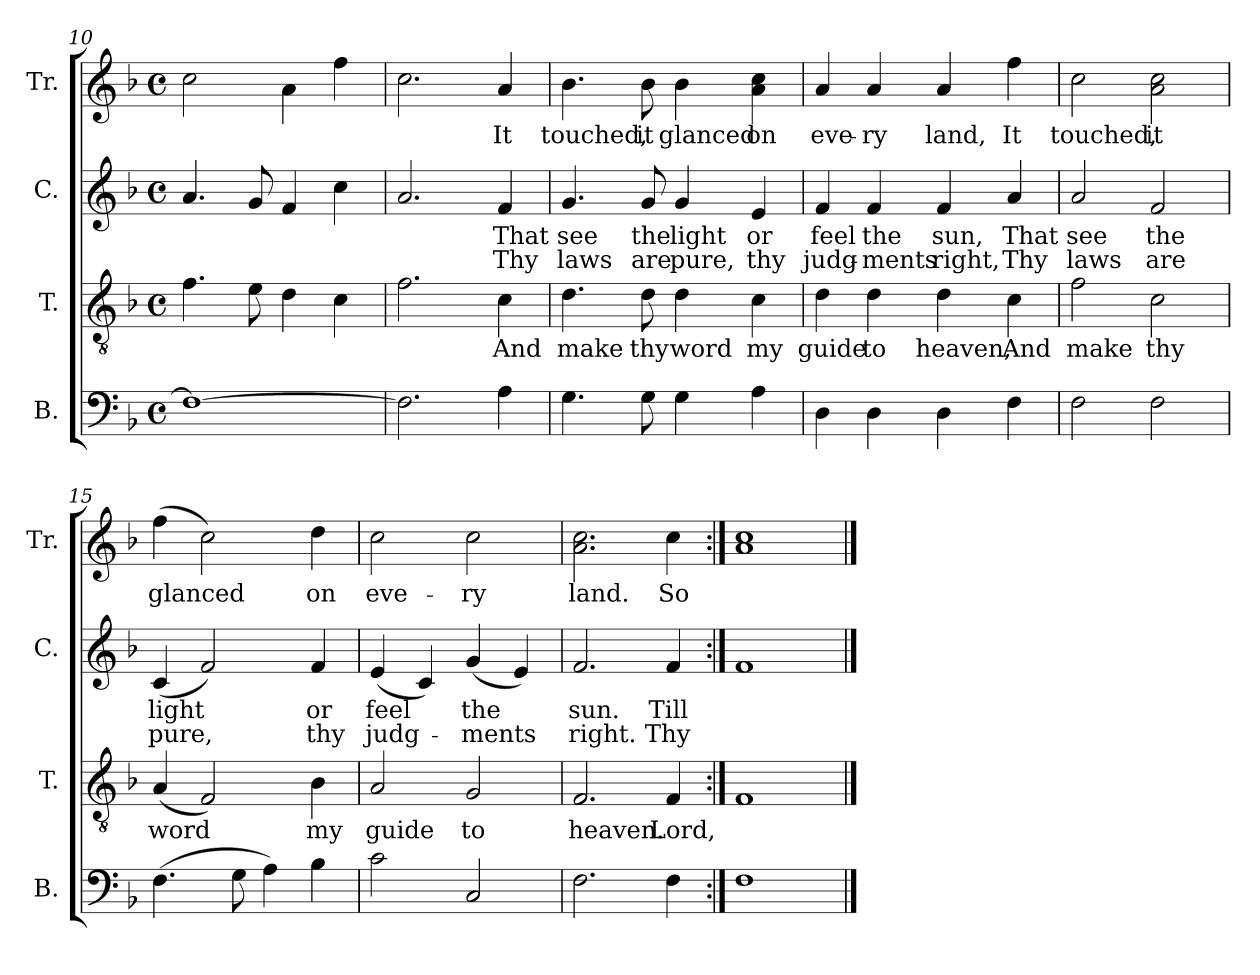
**kern	**kern	**text	**kern	**text	**text	**kern	**text
*part4	*part3	*part3	*part2	*part2	*part2	*part1	*part1
*staff4	*staff3	*staff3	*staff2	*staff2	*staff2	*staff1	*staff1
*I"B.	*I"T.	*	*I"C.	*	*	*I"Tr.	*
*I'B.	*I'T.	*	*I'C.	*	*	*I'Tr.	*
*clefF4	*clefGv2	*	*clefG2	*	*	*clefG2	*
*k[b-]	*k[b-]	*	*k[b-]	*	*	*k[b-]	*
*M4/4	*M4/4	*	*M4/4	*	*	*M4/4	*
*met(c)	*met(c)	*	*met(c)	*	*	*met(c)	*
=10	=10	=10	=10	=10	=10	=10	=10
1F_	4.f\	.	4.a/	.	.	2cc\	.
.	8e\	.	8g/	.	.	.	.
.	4d\	.	4f/	.	.	4a\	.
.	4c\	.	4cc\	.	.	4ff\	.
=11	=11	=11	=11	=11	=11	=11	=11
2.F\]	2.f\	.	2.a/	.	.	2.cc\	.
!	!	!LO:LY:b	!	!LO:LY:b	!LO:LY:b	!	!LO:LY:b
4A\	4c\	And	4f/	That	Thy	4a/	It
=12	=12	=12	=12	=12	=12	=12	=12
!	!	!LO:LY:b	!	!LO:LY:b	!LO:LY:b	!	!LO:LY:b
4.G\	4.d\	make	4.g/	see	laws	4.b-\	touched,
!	!	!LO:LY:b	!	!LO:LY:b	!LO:LY:b	!	!LO:LY:b
8G\	8d\	thy	8g/	the	are	8b-\	it
!	!	!LO:LY:b	!	!LO:LY:b	!LO:LY:b	!	!LO:LY:b
4G\	4d\	word	4g/	light	pure,	4b-\	glanced
!	!	!LO:LY:b	!	!LO:LY:b	!LO:LY:b	!	!LO:LY:b
4A\	4c\	my	4e/	or	thy	4a\ 4cc\	on
=13	=13	=13	=13	=13	=13	=13	=13
!	!	!LO:LY:b	!	!LO:LY:b	!LO:LY:b	!	!LO:LY:b
4D\	4d\	guide	4f/	feel	judg-	4a/	eve-
!	!	!LO:LY:b	!	!LO:LY:b	!LO:LY:b	!	!LO:LY:b
4D\	4d\	to	4f/	the	-ments	4a/	-ry
!	!	!LO:LY:b	!	!LO:LY:b	!LO:LY:b	!	!LO:LY:b
4D\	4d\	heaven,	4f/	sun,	right,	4a/	land,
!	!	!LO:LY:b	!	!LO:LY:b	!LO:LY:b	!	!LO:LY:b
4F\	4c\	And	4a/	That	Thy	4ff\	It
=14	=14	=14	=14	=14	=14	=14	=14
!	!	!LO:LY:b	!	!LO:LY:b	!LO:LY:b	!	!LO:LY:b
2F\	2f\	make	2a/	see	laws	2cc\	touched,
!	!	!LO:LY:b	!	!LO:LY:b	!LO:LY:b	!	!LO:LY:b
2F\	2c\	thy	2f/	the	are	2a\ 2cc\	it
=15	=15	=15	=15	=15	=15	=15	=15
!	!	!LO:LY:b	!	!LO:LY:b	!LO:LY:b	!	!LO:LY:b
(4.F\	(4A/	word	(4c/	light	pure,	(4ff\	glanced
.	2F/)	.	2f/)	.	.	2cc\)	.
8G\	.	.	.	.	.	.	.
4A\)	.	.	.	.	.	.	.
!	!	!LO:LY:b	!	!LO:LY:b	!LO:LY:b	!	!LO:LY:b
4B-\	4B-\	my	4f/	or	thy	4dd\	on
=16	=16	=16	=16	=16	=16	=16	=16
!	!	!LO:LY:b	!	!LO:LY:b	!LO:LY:b	!	!LO:LY:b
2c\	2A/	guide	(4e/	feel	judg-	2cc\	eve-
.	.	.	4c/)	.	.	.	.
!	!	!LO:LY:b	!	!LO:LY:b	!LO:LY:b	!	!LO:LY:b
2C/	2G/	to	(4g/	the	-ments	2cc\	-ry
.	.	.	4e/)	.	.	.	.
=17	=17	=17	=17	=17	=17	=17	=17
!	!	!LO:LY:b	!	!LO:LY:b	!LO:LY:b	!	!LO:LY:b
2.F\	2.F/	heaven.	2.f/	sun.	right.	2.a\ 2.cc\	land.
!	!	!LO:LY:b	!	!LO:LY:b	!LO:LY:b	!	!LO:LY:b
4F\	4F/	Lord,	4f/	Till	Thy	4cc\	So
=18:|!	=18:|!	=18:|!	=18:|!	=18:|!	=18:|!	=18:|!	=18:|!
1F	1F	.	1f	.	.	1a 1cc	.
==	==	==	==	==	==	==	==
*-	*-	*-	*-	*-	*-	*-	*-
